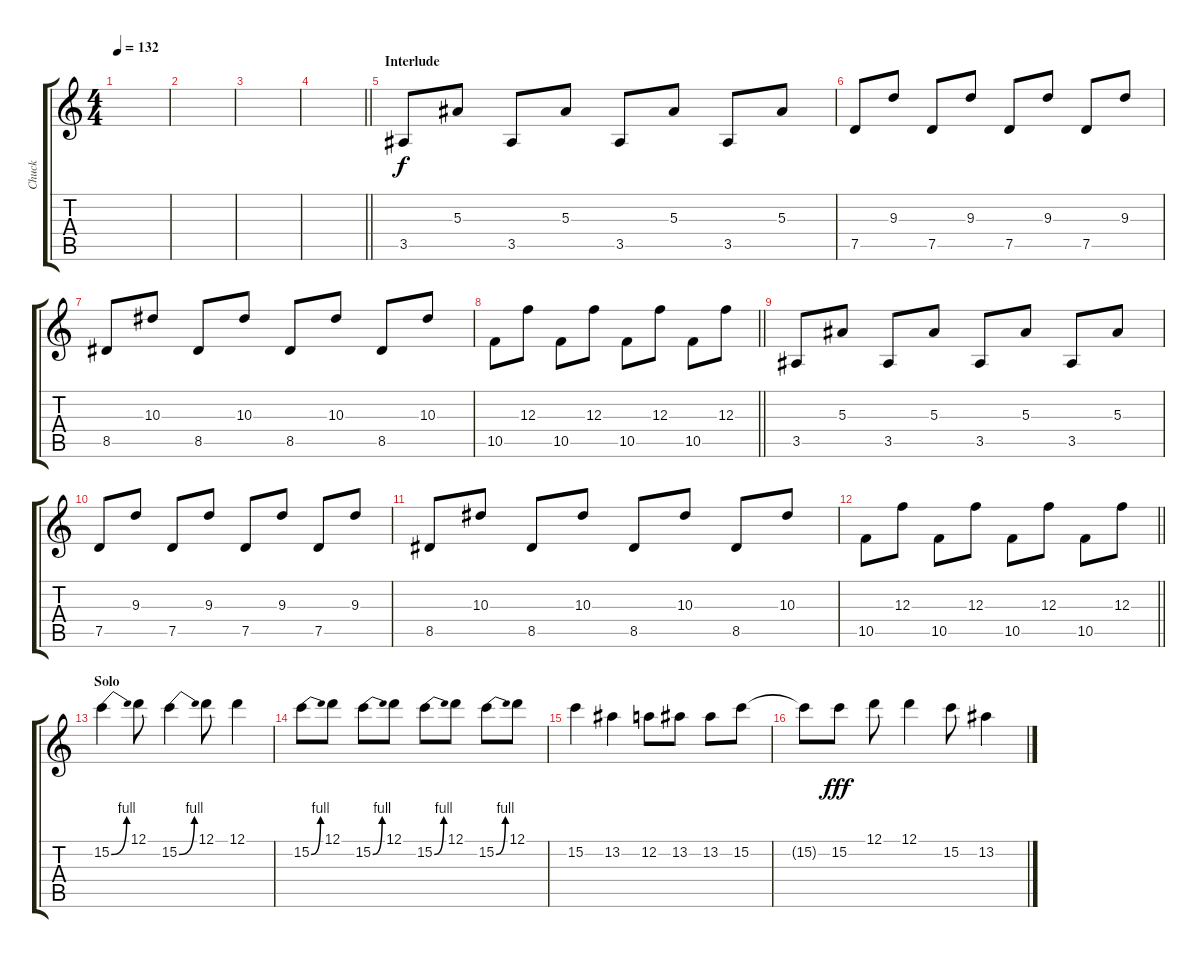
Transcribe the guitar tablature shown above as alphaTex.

\track ("Chuck" "Chuck") {instrument distortionguitar}
\staff {score tabs}
\tuning (D4 A3 F3 C3 G2 D2) {hide}
\ts (4 4)
\tempo 132
\clef g2
\ks c
|
|
|
\barLineRight lightlight
|
\section ("" "Interlude")
3.5.8 5.3.8 3.5.8 5.3.8 3.5.8 5.3.8 3.5.8 5.3.8 |
7.5.8 9.3.8 7.5.8 9.3.8 7.5.8 9.3.8 7.5.8 9.3.8 |
8.5.8 10.3.8 8.5.8 10.3.8 8.5.8 10.3.8 8.5.8 10.3.8 |
\barLineRight lightlight
10.5.8 12.3.8 10.5.8 12.3.8 10.5.8 12.3.8 10.5.8 12.3.8 |
3.5.8 5.3.8 3.5.8 5.3.8 3.5.8 5.3.8 3.5.8 5.3.8 |
7.5.8 9.3.8 7.5.8 9.3.8 7.5.8 9.3.8 7.5.8 9.3.8 |
8.5.8 10.3.8 8.5.8 10.3.8 8.5.8 10.3.8 8.5.8 10.3.8 |
\barLineRight lightlight
10.5.8 12.3.8 10.5.8 12.3.8 10.5.8 12.3.8 10.5.8 12.3.8 |
\section ("" "Solo")
15.2{be (bend 0 0 60 4)}.4{volume 13} 12.1.8 15.2{be (bend 0 0 60 4)}.4 12.1.8 12.1.4 |
15.2{be (bend 0 0 60 4)}.8 12.1.8 15.2{be (bend 0 0 60 4)}.8 12.1.8 15.2{be (bend 0 0 60 4)}.8 12.1.8 15.2{be (bend 0 0 60 4)}.8 12.1.8 |
15.2.4 13.2.4 12.2.8 13.2.8 13.2.8 15.2.8 |
15.2{t}.8{dy f} 15.2.8{dy fff} 12.1.8 12.1.4 15.2.8 13.2.4
